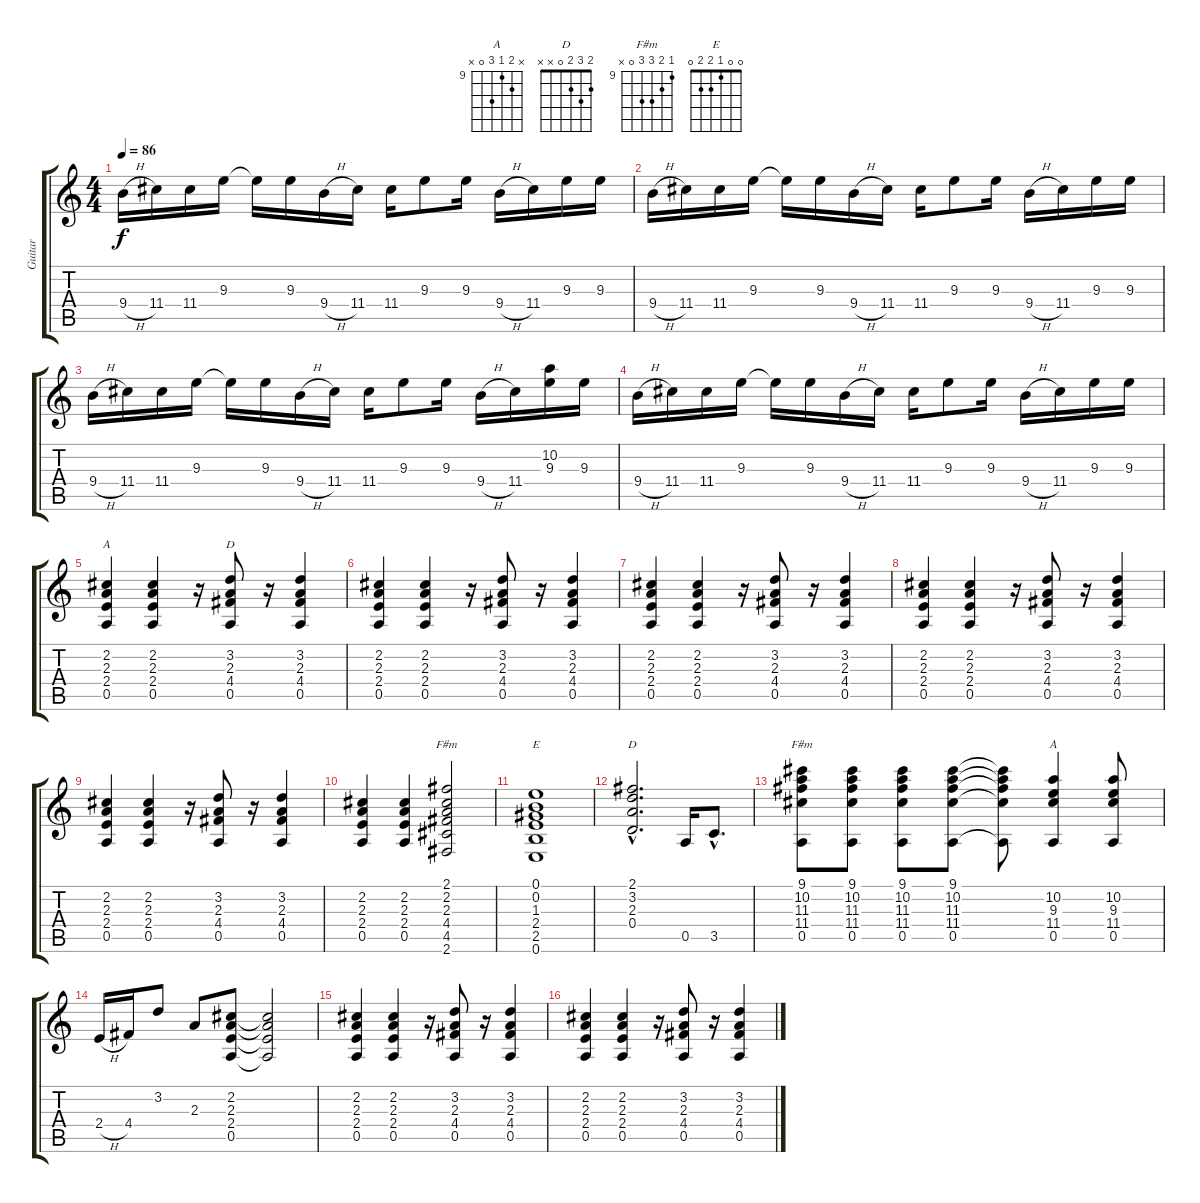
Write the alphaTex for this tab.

\track ("Guitar" "Guitar") {instrument distortionguitar}
\staff {score tabs}
\tuning (E4 B3 G3 D3 A2 E2) {hide}
\chord ("A" x 2 2 2 0 x)
\chord ("D" x 3 2 4 0 x)
\chord ("F#m" 2 2 2 4 4 2)
\chord ("E" 0 0 1 2 2 0)
\chord ("D" 2 3 2 0 x x)
\chord ("F#m" 9 10 11 11 0 x) {firstfret 9}
\chord ("A" x 10 9 11 0 x) {firstfret 9}
\ts (4 4)
\tempo 86
\clef g2
\ks c
9.4{h}.16{dy f instrument distortionguitar} 11.4.16 11.4.16 9.3.16 9.3{t}.16 9.3.16 9.4{h}.16 11.4.16 11.4.16 9.3.8 9.3.16 9.4{h}.16 11.4.16 9.3.16 9.3.16 |
9.4{h}.16 11.4.16 11.4.16 9.3.16 9.3{t}.16 9.3.16 9.4{h}.16 11.4.16 11.4.16 9.3.8 9.3.16 9.4{h}.16 11.4.16 9.3.16 9.3.16 |
9.4{h}.16 11.4.16 11.4.16 9.3.16 9.3{t}.16 9.3.16 9.4{h}.16 11.4.16 11.4.16 9.3.8 9.3.16 9.4{h}.16 11.4.16 (10.2 9.3).16 9.3.16 |
9.4{h}.16 11.4.16 11.4.16 9.3.16 9.3{t}.16 9.3.16 9.4{h}.16 11.4.16 11.4.16 9.3.8 9.3.16 9.4{h}.16 11.4.16 9.3.16 9.3.16 |
(2.2 2.3 2.4 0.5).4{ch "A"} (2.2 2.3 2.4 0.5).4 r.16 (3.2 2.3 4.4 0.5).8{ch "D"} r.16 (3.2 2.3 4.4 0.5).4 |
(2.2 2.3 2.4 0.5).4 (2.2 2.3 2.4 0.5).4 r.16 (3.2 2.3 4.4 0.5).8 r.16 (3.2 2.3 4.4 0.5).4 |
(2.2 2.3 2.4 0.5).4 (2.2 2.3 2.4 0.5).4 r.16 (3.2 2.3 4.4 0.5).8 r.16 (3.2 2.3 4.4 0.5).4 |
(2.2 2.3 2.4 0.5).4 (2.2 2.3 2.4 0.5).4 r.16 (3.2 2.3 4.4 0.5).8 r.16 (3.2 2.3 4.4 0.5).4 |
(2.2 2.3 2.4 0.5).4 (2.2 2.3 2.4 0.5).4 r.16 (3.2 2.3 4.4 0.5).8 r.16 (3.2 2.3 4.4 0.5).4 |
(2.2 2.3 2.4 0.5).4 (2.2 2.3 2.4 0.5).4 (2.1 2.2 2.3 4.4 4.5 2.6).2{ch "F#m"} |
(0.1 0.2 1.3 2.4 2.5 0.6).1{ch "E"} |
(2.1{hac} 3.2{hac} 2.3{hac} 0.4{hac}).2{d ch "D"} 0.5.16 3.5{hac}.8{d} |
(9.1 10.2 11.3 11.4 0.5).8{ch "F#m"} (9.1 10.2 11.3 11.4 0.5).8 (9.1 10.2 11.3 11.4 0.5).8 (9.1 10.2 11.3 11.4 0.5).8 (9.1{t} 10.2{t} 11.3{t} 11.4{t} 0.5{t}).8 (10.2 9.3 11.4 0.5).4{ch "A"} (10.2 9.3 11.4 0.5).8 |
2.4{h}.16 4.4.16 3.2.8 2.3.8 (2.2 2.3 2.4 0.5).8 (2.2{t} 2.3{t} 2.4{t} 0.5{t}).2 |
(2.2 2.3 2.4 0.5).4 (2.2 2.3 2.4 0.5).4 r.16 (3.2 2.3 4.4 0.5).8 r.16 (3.2 2.3 4.4 0.5).4 |
(2.2 2.3 2.4 0.5).4 (2.2 2.3 2.4 0.5).4 r.16 (3.2 2.3 4.4 0.5).8 r.16 (3.2 2.3 4.4 0.5).4
